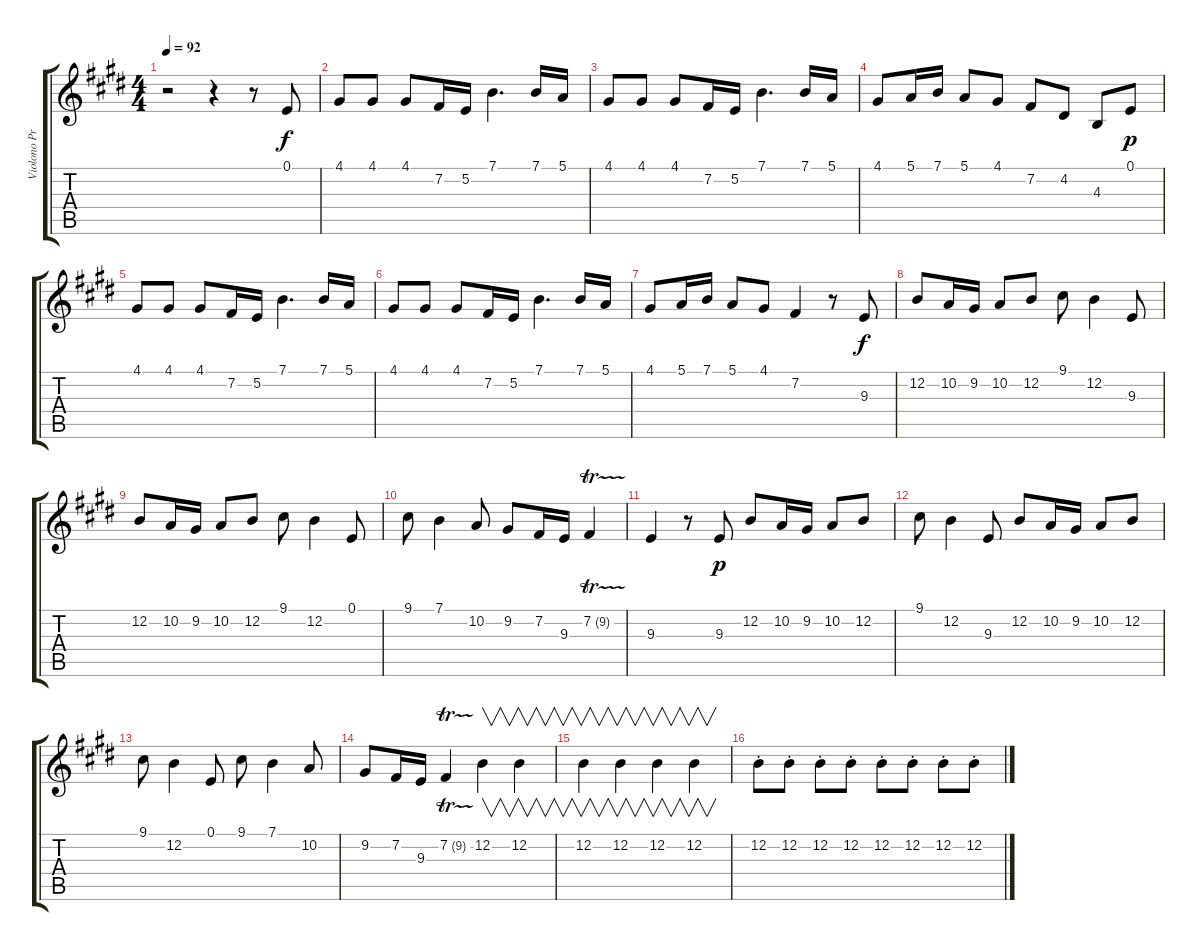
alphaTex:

\track ("Violono Principale" "Violono Pr") {instrument violin}
\staff {score tabs}
\tuning (E4 B3 G3 D3 A2 E2) {hide}
\ts (4 4)
\tempo 92
\clef g2
\ks e
r.2{dy f instrument violin} r.4 r.8 0.1.8 |
\ks c#minor
4.1.8 4.1.8 4.1.8 7.2.16 5.2.16 7.1.4{d} 7.1.16 5.1.16 |
4.1.8 4.1.8 4.1.8 7.2.16 5.2.16 7.1.4{d} 7.1.16 5.1.16 |
4.1.8 5.1.16 7.1.16 5.1.8 4.1.8 7.2.8 4.2.8 4.3.8 0.1.8{dy p} |
\ks e
4.1.8 4.1.8 4.1.8 7.2.16 5.2.16 7.1.4{d} 7.1.16 5.1.16 |
\ks c#minor
4.1.8 4.1.8 4.1.8 7.2.16 5.2.16 7.1.4{d} 7.1.16 5.1.16 |
4.1.8 5.1.16 7.1.16 5.1.8 4.1.8 7.2.4 r.8 9.3.8{dy f} |
12.2.8 10.2.16 9.2.16 10.2.8 12.2.8 9.1.8 12.2.4 9.3.8 |
\ks e
12.2.8 10.2.16 9.2.16 10.2.8 12.2.8 9.1.8 12.2.4 0.1.8 |
\ks c#minor
9.1.8 7.1.4 10.2.8 9.2.8 7.2.16 9.3.16 7.2{tr (9 32)}.4 |
9.3.4 r.8 9.3.8{dy p} 12.2.8 10.2.16 9.2.16 10.2.8 12.2.8 |
9.1.8 12.2.4 9.3.8 12.2.8 10.2.16 9.2.16 10.2.8 12.2.8 |
\ks e
9.1.8 12.2.4 0.1.8 9.1.8 7.1.4 10.2.8 |
\ks c#minor
9.2.8 7.2.16 9.3.16 7.2{tr (9 32)}.4 12.2.4{v} 12.2.4{v} |
12.2.4{v} 12.2.4{v} 12.2.4{v} 12.2.4{v} |
12.2{st}.8 12.2{st}.8 12.2{st}.8 12.2{st}.8 12.2{st}.8 12.2{st}.8 12.2{st}.8 12.2{st}.8
